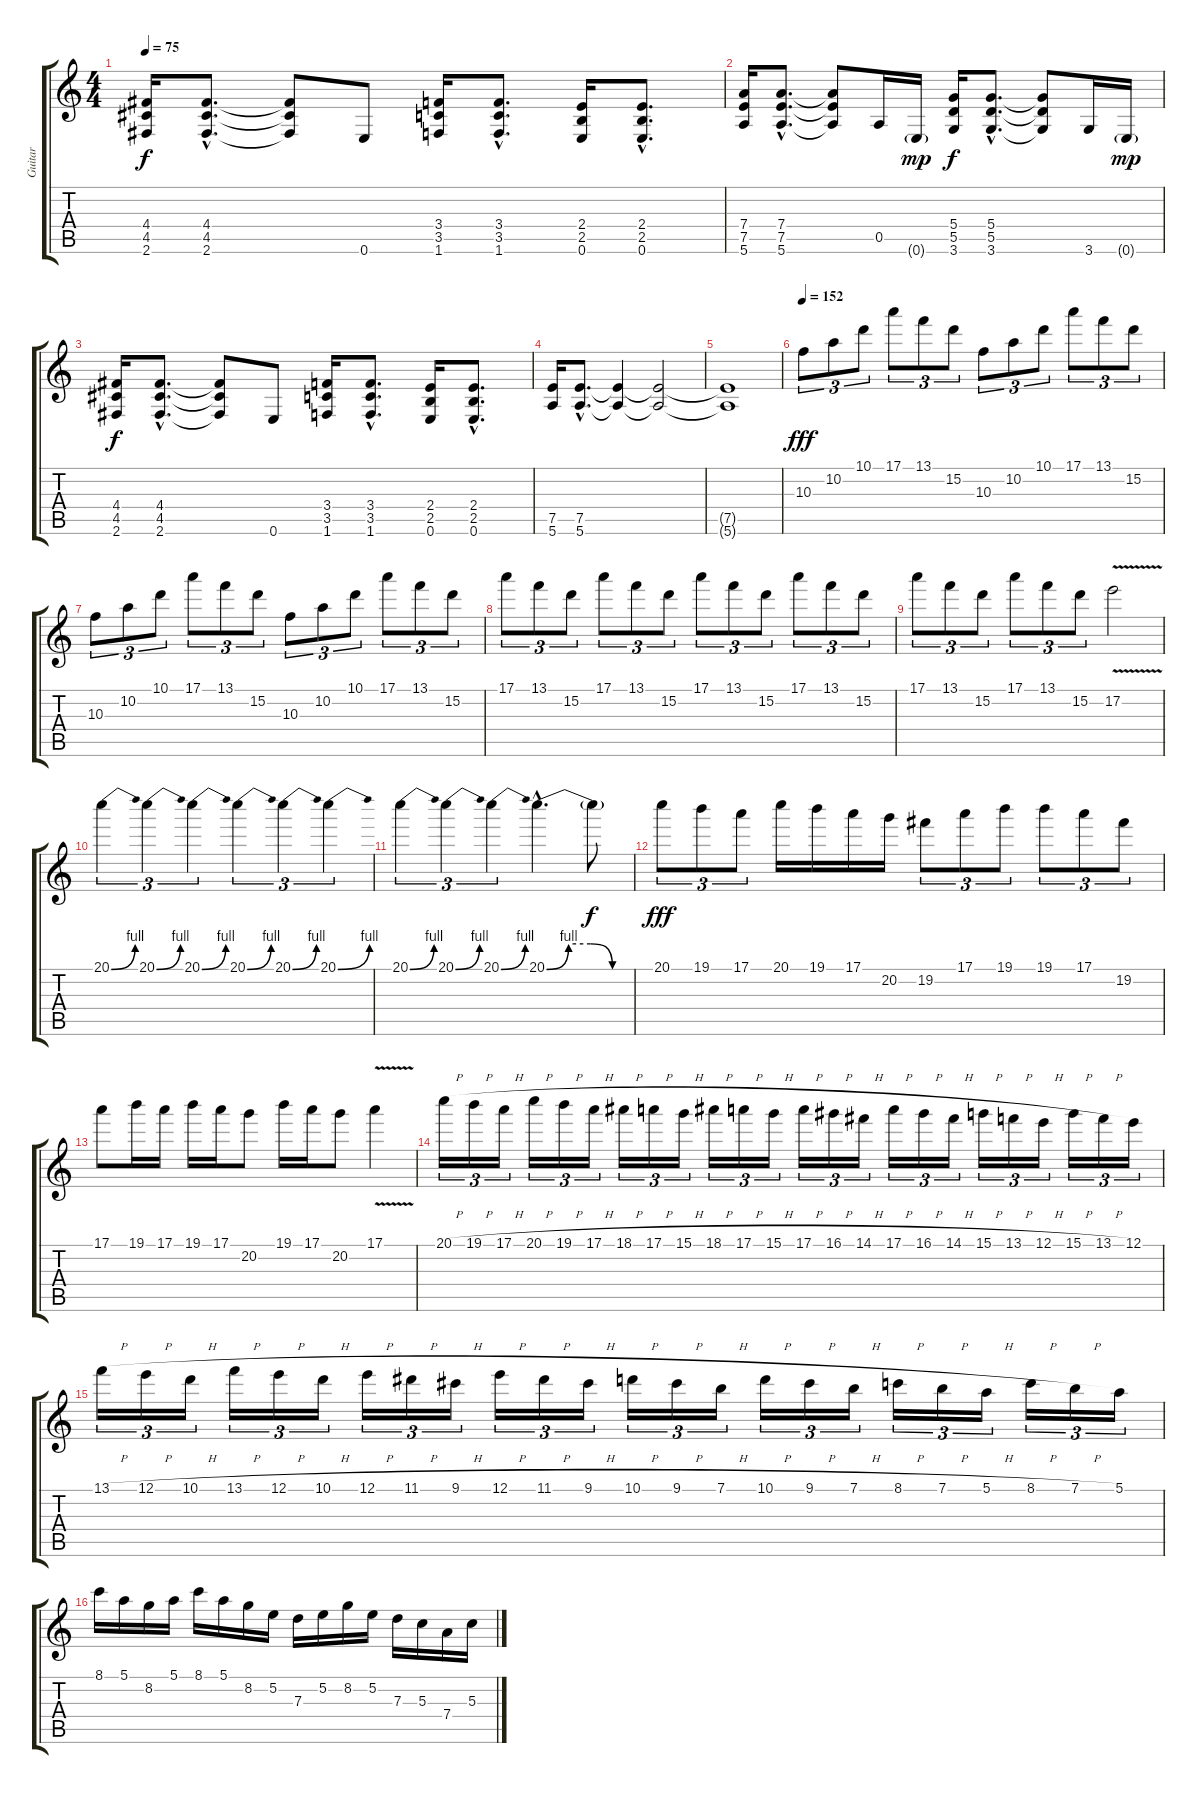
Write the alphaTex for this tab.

\track ("Guitar" "Guitar") {instrument overdrivenguitar}
\staff {score tabs}
\tuning (E4 B3 G3 D3 A2 E2) {hide}
\ts (4 4)
\tempo 75
\clef g2
\ks c
(4.4 4.5 2.6).16{dy f} (4.4{hac} 4.5{hac} 2.6{hac}).8{d} (4.4{t} 4.5{t} 2.6{t}).8 0.6.8 (3.4 3.5 1.6).16 (3.4{hac} 3.5{hac} 1.6{hac}).8{d} (2.4 2.5 0.6).16 (2.4{hac} 2.5{hac} 0.6{hac}).8{d} |
(7.4 7.5 5.6).16 (7.4{hac} 7.5{hac} 5.6{hac}).8{d} (7.4{t} 7.5{t} 5.6{t}).8 0.5.16 0.6{g}.16{dy mp} (5.4 5.5 3.6).16{dy f} (5.4{hac} 5.5{hac} 3.6{hac}).8{d} (5.4{t} 5.5{t} 3.6{t}).8 3.6.16 0.6{g}.16{dy mp} |
(4.4 4.5 2.6).16{dy f} (4.4{hac} 4.5{hac} 2.6{hac}).8{d} (4.4{t} 4.5{t} 2.6{t}).8 0.6.8 (3.4 3.5 1.6).16 (3.4{hac} 3.5{hac} 1.6{hac}).8{d} (2.4 2.5 0.6).16 (2.4{hac} 2.5{hac} 0.6{hac}).8{d} |
(7.5 5.6).16 (7.5{hac} 5.6{hac}).8{d} (7.5{t} 5.6{t}).4 (7.5{t} 5.6{t}).2 |
(7.5{t} 5.6{t}).1 |
\tempo 152
10.3.8{tu (3 2) dy fff} 10.2.8{tu (3 2)} 10.1.8{tu (3 2)} 17.1.8{tu (3 2)} 13.1.8{tu (3 2)} 15.2.8{tu (3 2)} 10.3.8{tu (3 2)} 10.2.8{tu (3 2)} 10.1.8{tu (3 2)} 17.1.8{tu (3 2)} 13.1.8{tu (3 2)} 15.2.8{tu (3 2)} |
10.3.8{tu (3 2)} 10.2.8{tu (3 2)} 10.1.8{tu (3 2)} 17.1.8{tu (3 2)} 13.1.8{tu (3 2)} 15.2.8{tu (3 2)} 10.3.8{tu (3 2)} 10.2.8{tu (3 2)} 10.1.8{tu (3 2)} 17.1.8{tu (3 2)} 13.1.8{tu (3 2)} 15.2.8{tu (3 2)} |
17.1.8{tu (3 2)} 13.1.8{tu (3 2)} 15.2.8{tu (3 2)} 17.1.8{tu (3 2)} 13.1.8{tu (3 2)} 15.2.8{tu (3 2)} 17.1.8{tu (3 2)} 13.1.8{tu (3 2)} 15.2.8{tu (3 2)} 17.1.8{tu (3 2)} 13.1.8{tu (3 2)} 15.2.8{tu (3 2)} |
17.1.8{tu (3 2)} 13.1.8{tu (3 2)} 15.2.8{tu (3 2)} 17.1.8{tu (3 2)} 13.1.8{tu (3 2)} 15.2.8{tu (3 2)} 17.2{v}.2 |
20.1{be (bend 0 0 60 4)}.4{tu (3 2)} 20.1{be (bend 0 0 60 4)}.4{tu (3 2)} 20.1{be (bend 0 0 60 4)}.4{tu (3 2)} 20.1{be (bend 0 0 60 4)}.4{tu (3 2)} 20.1{be (bend 0 0 60 4)}.4{tu (3 2)} 20.1{be (bend 0 0 60 4)}.4{tu (3 2)} |
20.1{be (bend 0 0 60 4)}.4{tu (3 2)} 20.1{be (bend 0 0 60 4)}.4{tu (3 2)} 20.1{be (bend 0 0 60 4)}.4{tu (3 2)} 20.1{be (custom 0 0 15 4 30 4 45 0 60 0) hac}.4{d} 20.1{t}.8{dy f} |
20.1.8{tu (3 2) dy fff} 19.1.8{tu (3 2)} 17.1.8{tu (3 2)} 20.1.16 19.1.16 17.1.16 20.2.16 19.2.8{tu (3 2)} 17.1.8{tu (3 2)} 19.1.8{tu (3 2)} 19.1.8{tu (3 2)} 17.1.8{tu (3 2)} 19.2.8{tu (3 2)} |
17.1.8 19.1.16 17.1.16 19.1.16 17.1.16 20.2.8 19.1.16 17.1.16 20.2.8 17.1{v}.4 |
20.1{h}.16{tu (3 2)} 19.1{h}.16{tu (3 2)} 17.1{h}.16{tu (3 2)} 20.1{h}.16{tu (3 2)} 19.1{h}.16{tu (3 2)} 17.1{h}.16{tu (3 2)} 18.1{h}.16{tu (3 2)} 17.1{h}.16{tu (3 2)} 15.1{h}.16{tu (3 2)} 18.1{h}.16{tu (3 2)} 17.1{h}.16{tu (3 2)} 15.1{h}.16{tu (3 2)} 17.1{h}.16{tu (3 2)} 16.1{h}.16{tu (3 2)} 14.1{h}.16{tu (3 2)} 17.1{h}.16{tu (3 2)} 16.1{h}.16{tu (3 2)} 14.1{h}.16{tu (3 2)} 15.1{h}.16{tu (3 2)} 13.1{h}.16{tu (3 2)} 12.1{h}.16{tu (3 2)} 15.1{h}.16{tu (3 2)} 13.1{h}.16{tu (3 2)} 12.1.16{tu (3 2)} |
13.1{h}.16{tu (3 2)} 12.1{h}.16{tu (3 2)} 10.1{h}.16{tu (3 2)} 13.1{h}.16{tu (3 2)} 12.1{h}.16{tu (3 2)} 10.1{h}.16{tu (3 2)} 12.1{h}.16{tu (3 2)} 11.1{h}.16{tu (3 2)} 9.1{h}.16{tu (3 2)} 12.1{h}.16{tu (3 2)} 11.1{h}.16{tu (3 2)} 9.1{h}.16{tu (3 2)} 10.1{h}.16{tu (3 2)} 9.1{h}.16{tu (3 2)} 7.1{h}.16{tu (3 2)} 10.1{h}.16{tu (3 2)} 9.1{h}.16{tu (3 2)} 7.1{h}.16{tu (3 2)} 8.1{h}.16{tu (3 2)} 7.1{h}.16{tu (3 2)} 5.1{h}.16{tu (3 2)} 8.1{h}.16{tu (3 2)} 7.1{h}.16{tu (3 2)} 5.1.16{tu (3 2)} |
8.1.16 5.1.16 8.2.16 5.1.16 8.1.16 5.1.16 8.2.16 5.2.16 7.3.16 5.2.16 8.2.16 5.2.16 7.3.16 5.3.16 7.4.16 5.3.16
